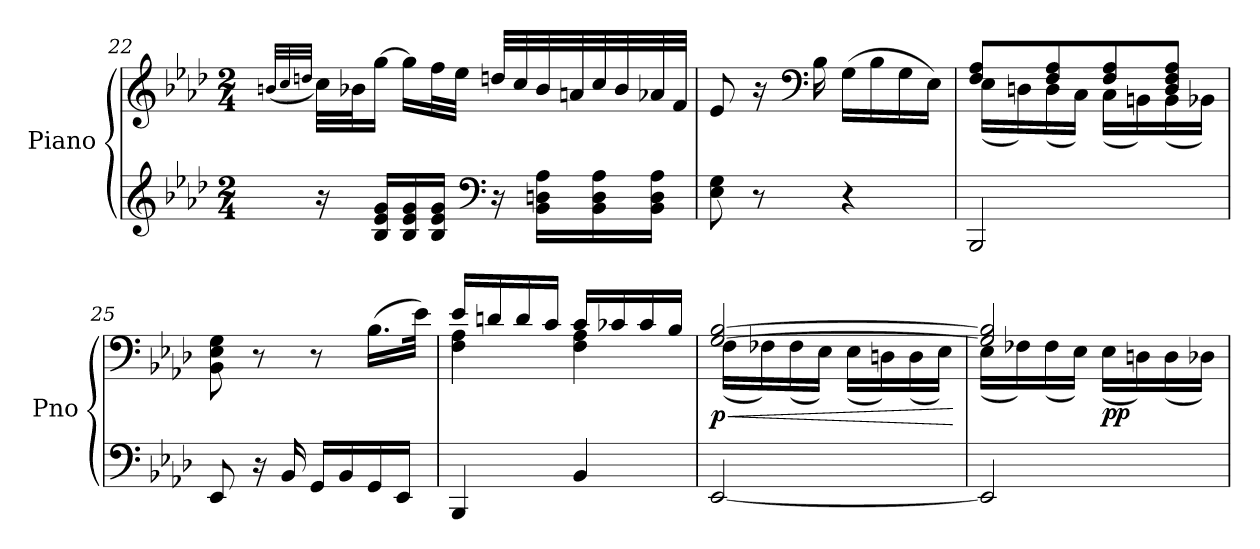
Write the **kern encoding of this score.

**kern	**kern	**dynam
*part1	*part1	*part1
*staff2	*staff1	*staff1/2
*I"Piano	*	*
*I'Pno	*	*
*clefG2	*clefG2	*
*k[b-e-a-d-]	*k[b-e-a-d-]	*
*M2/4	*M2/4	*
=22	=22	=22
.	(32qbn/LLL	.
.	32qcc/	.
.	32qddn/JJJ	.
16r	32cc\LLL)	.
.	32b-X\J	.
16B-/ 16e-/ 16g/LL	[16gg\JJ	.
16B-/ 16e-/ 16g/	16gg\LL]	.
16B-/ 16e-/ 16g/JJ	32ff\L	.
.	32ee-\JJJ	.
*clefF4	*	*
16r	32ddn/LLL	.
.	32cc/	.
16BB-\ 16Dn\ 16A-\LL	32b-/	.
.	32an/	.
16BB-\ 16D\ 16A-\	32cc/	.
.	32b-/	.
16BB-\ 16D\ 16A-\JJ	32a-X/	.
.	32f/JJJ	.
=23	=23	=23
8E-\ 8G\	8e-/	.
8r	16r	.
*	*clefF4	*
.	16B-\	.
4r	(16G\LL	.
.	16B-\	.
.	16G\	.
.	16E-\JJ)	.
!!LO:LB:g=z
=24	=24	=24
*	*^	*
!	!	!	!LO:DY:b
2BBB-/	8F/ 8A-/L	(16E-\LL	other-dynamics
.	.	16Dn\)	.
.	8F/ 8A-/	(16D\	.
.	.	16C\JJ)	.
.	8F/ 8A-/	(16C\LL	.
.	.	16BBn\)	.
.	8D/ 8F/ 8A-/J	(16BB\	.
.	.	16BB-X\JJ)	.
*	*v	*v	*
=25	=25	=25
8EE-/	8BB-\ 8E-\ 8G\	.
16r	8r	.
16BB-/	.	.
16GG/LL	8r	.
16BB-/	.	.
16GG/	(16.B-\LL	.
16EE-/JJ	.	.
.	32e-\JJk)	.
=26	=26	=26
*	*^	*
4BBB-/	16e-/LL	4F\ 4A-\	.
.	16dn/	.	.
.	16d/	.	.
.	16c/JJ	.	.
4BB-/	16c/LL	4F\ 4A-\	.
.	16c-X/	.	.
.	16c-/	.	.
.	16B-/JJ	.	.
=27	=27	=27	=27
!	!	!	!LO:HP:b
!	!	!	!LO:DY:n=1:b
[2EE-/	[2G/ [2B-/	(16F\LL	< p
.	.	16F-X\)	.
.	.	(16F-\	.
.	.	16E-\JJ)	.
.	.	(16E-\LL	.
.	.	16Dn\)	.
.	.	(16D\	.
.	.	16E-\JJ)	.
*	*v	*v	*
.	.	[
!!LO:LB:g=z
=28	=28	=28
*	*^	*
2EE-/]	2G/] 2B-/]	(16E-\LL	.
.	.	16F-X\)	.
.	.	(16F-\	.
.	.	16E-\JJ)	.
!	!	!	!LO:DY:b
.	.	(16E-\LL	pp
.	.	16Dn\)	.
.	.	(16D\	.
.	.	16D-X\JJ)	.
*	*v	*v	*
=	=	=
*-	*-	*-
